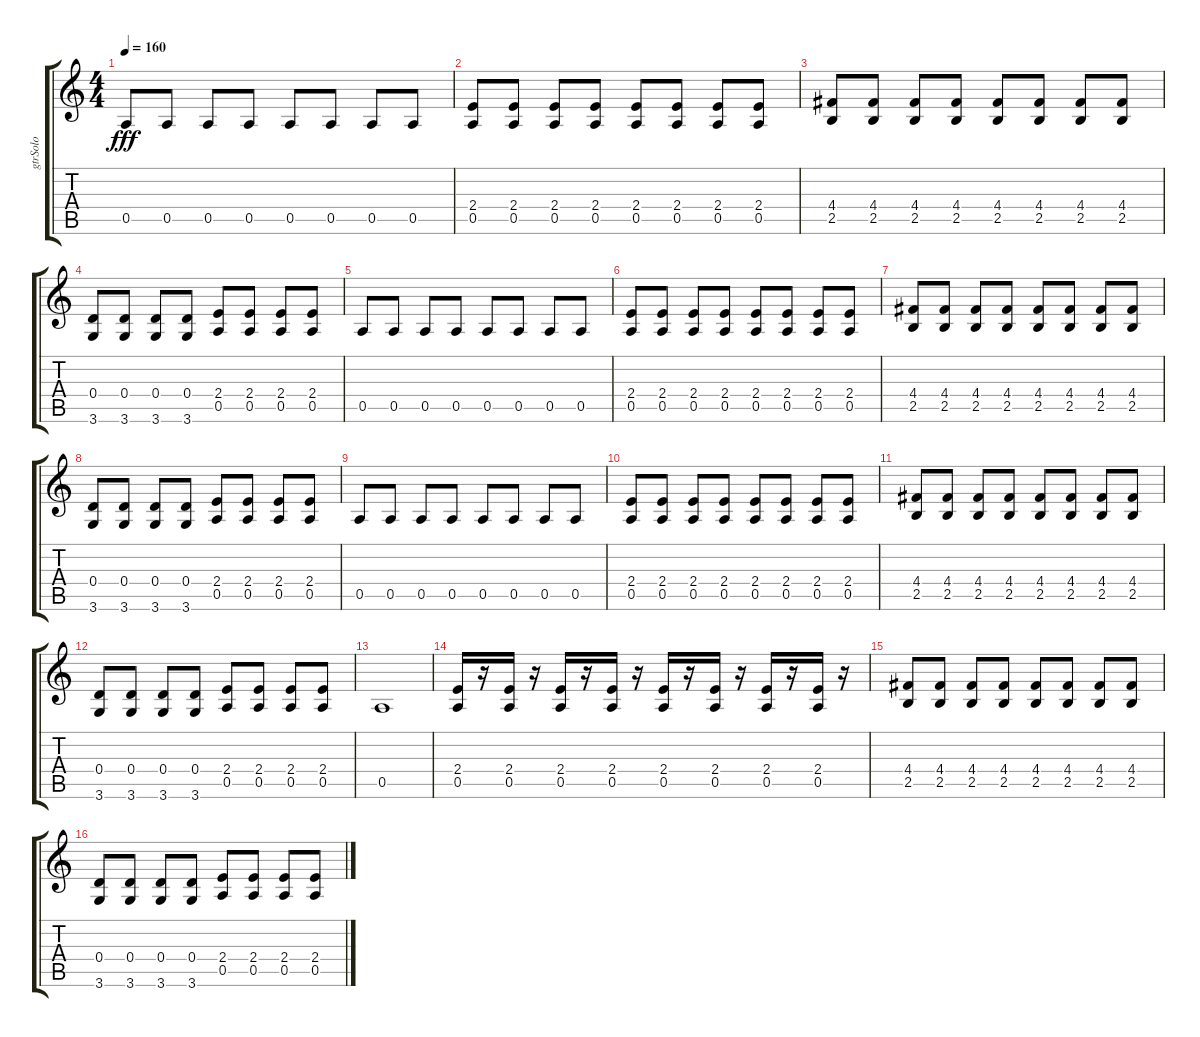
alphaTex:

\track ("gtrSolo" "gtrSolo") {instrument overdrivenguitar}
\staff {score tabs}
\tuning (E4 B3 G3 D3 A2 E2) {hide}
\ts (4 4)
\tempo 160
\clef g2
\ks c
0.5.8{dy fff} 0.5.8 0.5.8 0.5.8 0.5.8 0.5.8 0.5.8 0.5.8 |
(2.4 0.5).8 (2.4 0.5).8 (2.4 0.5).8 (2.4 0.5).8 (2.4 0.5).8 (2.4 0.5).8 (2.4 0.5).8 (2.4 0.5).8 |
(4.4 2.5).8 (4.4 2.5).8 (4.4 2.5).8 (4.4 2.5).8 (4.4 2.5).8 (4.4 2.5).8 (4.4 2.5).8 (4.4 2.5).8 |
(0.4 3.6).8 (0.4 3.6).8 (0.4 3.6).8 (0.4 3.6).8 (2.4 0.5).8 (2.4 0.5).8 (2.4 0.5).8 (2.4 0.5).8 |
0.5.8 0.5.8 0.5.8 0.5.8 0.5.8 0.5.8 0.5.8 0.5.8 |
(2.4 0.5).8 (2.4 0.5).8 (2.4 0.5).8 (2.4 0.5).8 (2.4 0.5).8 (2.4 0.5).8 (2.4 0.5).8 (2.4 0.5).8 |
(4.4 2.5).8 (4.4 2.5).8 (4.4 2.5).8 (4.4 2.5).8 (4.4 2.5).8 (4.4 2.5).8 (4.4 2.5).8 (4.4 2.5).8 |
(0.4 3.6).8 (0.4 3.6).8 (0.4 3.6).8 (0.4 3.6).8 (2.4 0.5).8 (2.4 0.5).8 (2.4 0.5).8 (2.4 0.5).8 |
0.5.8 0.5.8 0.5.8 0.5.8 0.5.8 0.5.8 0.5.8 0.5.8 |
(2.4 0.5).8 (2.4 0.5).8 (2.4 0.5).8 (2.4 0.5).8 (2.4 0.5).8 (2.4 0.5).8 (2.4 0.5).8 (2.4 0.5).8 |
(4.4 2.5).8 (4.4 2.5).8 (4.4 2.5).8 (4.4 2.5).8 (4.4 2.5).8 (4.4 2.5).8 (4.4 2.5).8 (4.4 2.5).8 |
(0.4 3.6).8 (0.4 3.6).8 (0.4 3.6).8 (0.4 3.6).8 (2.4 0.5).8 (2.4 0.5).8 (2.4 0.5).8 (2.4 0.5).8 |
0.5.1 |
(2.4 0.5).16 r.16 (2.4 0.5).16 r.16 (2.4 0.5).16 r.16 (2.4 0.5).16 r.16 (2.4 0.5).16 r.16 (2.4 0.5).16 r.16 (2.4 0.5).16 r.16 (2.4 0.5).16 r.16 |
(4.4 2.5).8 (4.4 2.5).8 (4.4 2.5).8 (4.4 2.5).8 (4.4 2.5).8 (4.4 2.5).8 (4.4 2.5).8 (4.4 2.5).8 |
(0.4 3.6).8 (0.4 3.6).8 (0.4 3.6).8 (0.4 3.6).8 (2.4 0.5).8 (2.4 0.5).8 (2.4 0.5).8 (2.4 0.5).8
